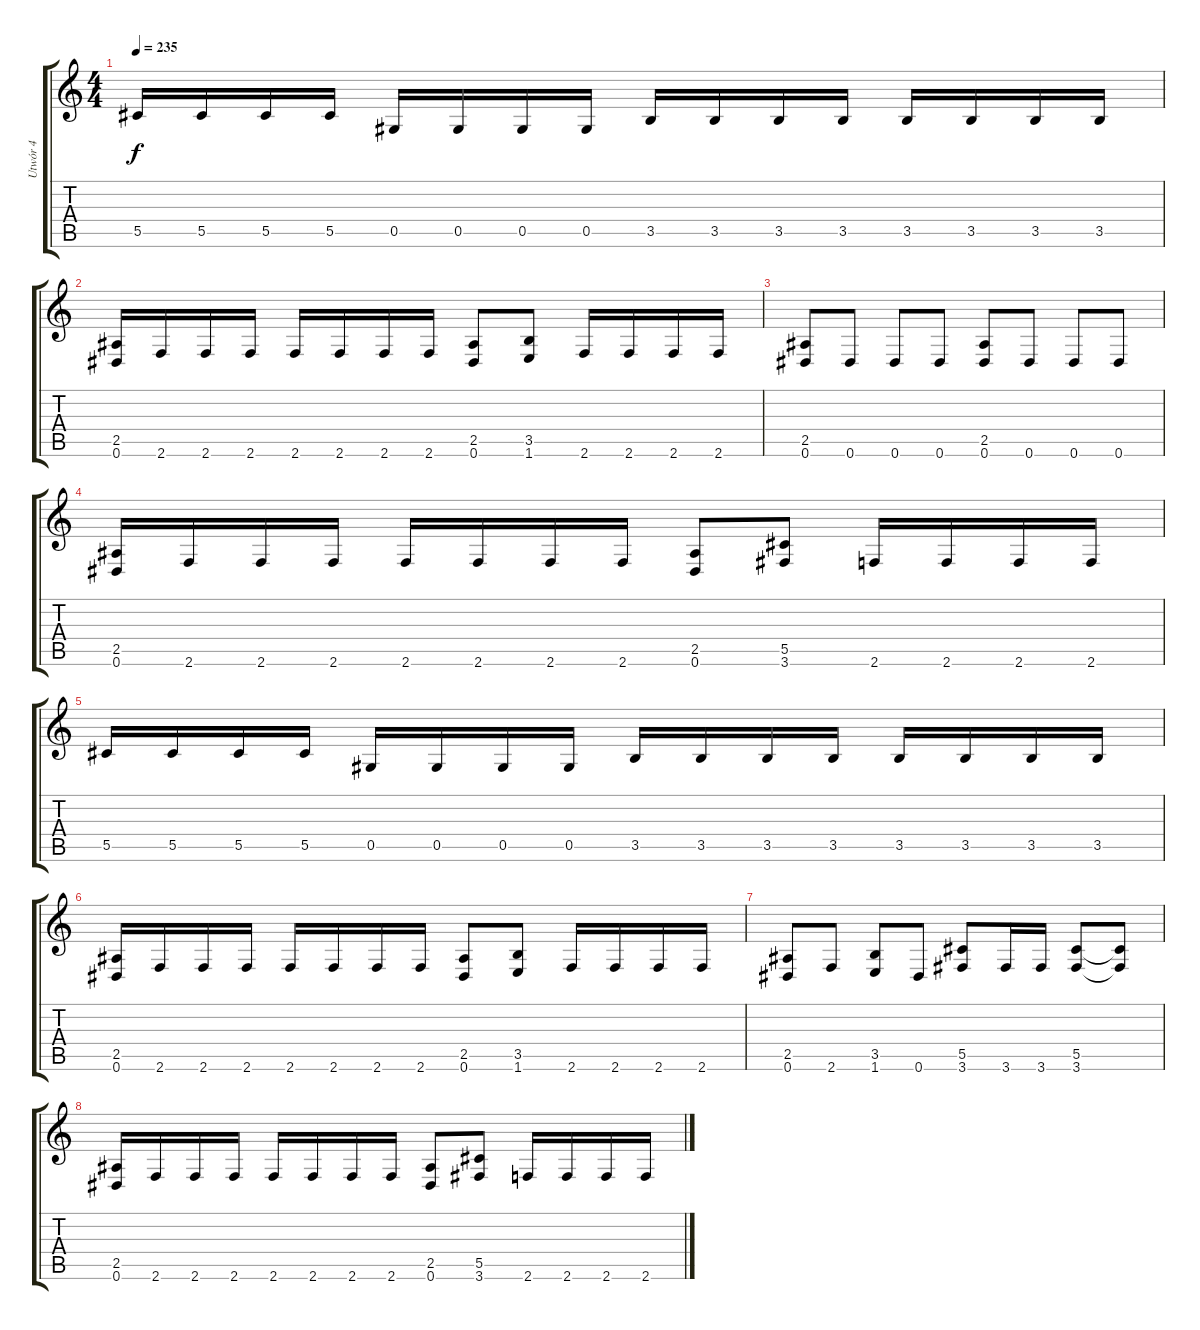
\track ("Utwór 4" "Utwór 4") {instrument electricbasspick}
\staff {score tabs}
\tuning (Eb4 Bb3 Gb3 Db3 Ab2 Eb2) {hide}
\ts (4 4)
\tempo 235
\clef g2
\ks c
5.5.16{dy f} 5.5.16 5.5.16 5.5.16 0.5.16 0.5.16 0.5.16 0.5.16 3.5.16 3.5.16 3.5.16 3.5.16 3.5.16 3.5.16 3.5.16 3.5.16 |
(2.5 0.6).16 2.6.16 2.6.16 2.6.16 2.6.16 2.6.16 2.6.16 2.6.16 (2.5 0.6).8 (3.5 1.6).8 2.6.16 2.6.16 2.6.16 2.6.16 |
(2.5 0.6).8 0.6.8 0.6.8 0.6.8 (2.5 0.6).8 0.6.8 0.6.8 0.6.8 |
(2.5 0.6).16 2.6.16 2.6.16 2.6.16 2.6.16 2.6.16 2.6.16 2.6.16 (2.5 0.6).8 (5.5 3.6).8 2.6.16 2.6.16 2.6.16 2.6.16 |
5.5.16 5.5.16 5.5.16 5.5.16 0.5.16 0.5.16 0.5.16 0.5.16 3.5.16 3.5.16 3.5.16 3.5.16 3.5.16 3.5.16 3.5.16 3.5.16 |
(2.5 0.6).16 2.6.16 2.6.16 2.6.16 2.6.16 2.6.16 2.6.16 2.6.16 (2.5 0.6).8 (3.5 1.6).8 2.6.16 2.6.16 2.6.16 2.6.16 |
(2.5 0.6).8 2.6.8 (3.5 1.6).8 0.6.8 (5.5 3.6).8 3.6.16 3.6.16 (5.5 3.6).8 (5.5{t} 3.6{t}).8 |
(2.5 0.6).16 2.6.16 2.6.16 2.6.16 2.6.16 2.6.16 2.6.16 2.6.16 (2.5 0.6).8 (5.5 3.6).8 2.6.16 2.6.16 2.6.16 2.6.16
